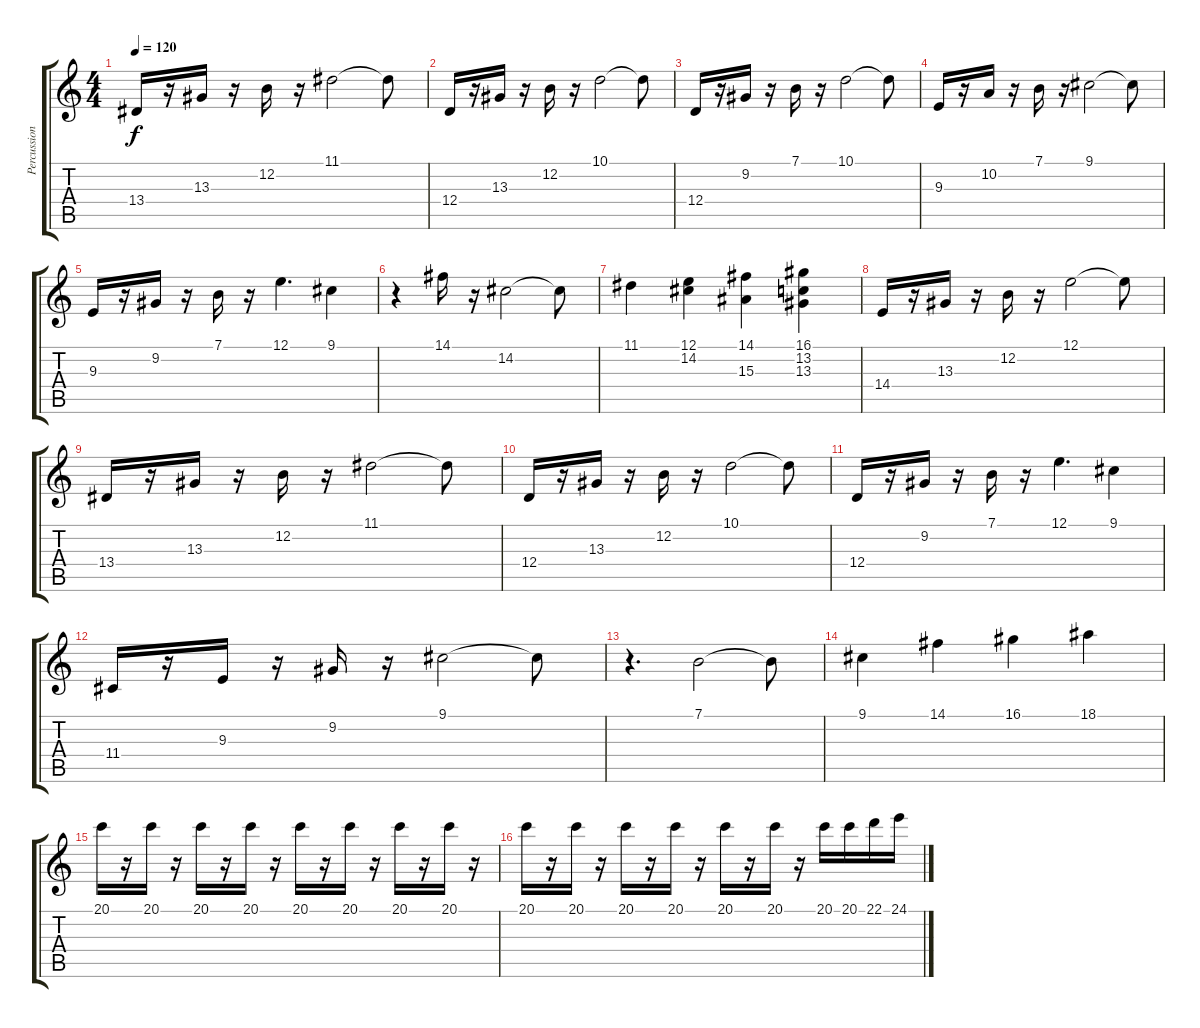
\track ("Percussion" "Percussion") {instrument steeldrums}
\staff {score tabs}
\tuning (E4 B3 G3 D3 A2 E2) {hide}
\ts (4 4)
\tempo 120
\clef g2
\ks c
13.4.16{dy f} r.16 13.3.16 r.16 12.2.16 r.16 11.1.2 11.1{t}.8 |
12.4.16 r.16 13.3.16 r.16 12.2.16 r.16 10.1.2 10.1{t}.8 |
12.4.16 r.16 9.2.16 r.16 7.1.16 r.16 10.1.2 10.1{t}.8 |
9.3.16 r.16 10.2.16 r.16 7.1.16 r.16 9.1.2 9.1{t}.8 |
9.3.16 r.16 9.2.16 r.16 7.1.16 r.16 12.1.4{d} 9.1.4 |
r.4 14.1.16 r.16 14.2.2 14.2{t}.8 |
11.1.4 (12.1 14.2).4 (14.1 15.3).4 (16.1 13.2 13.3).4 |
14.4.16 r.16 13.3.16 r.16 12.2.16 r.16 12.1.2 12.1{t}.8 |
13.4.16 r.16 13.3.16 r.16 12.2.16 r.16 11.1.2 11.1{t}.8 |
12.4.16 r.16 13.3.16 r.16 12.2.16 r.16 10.1.2 10.1{t}.8 |
12.4.16 r.16 9.2.16 r.16 7.1.16 r.16 12.1.4{d} 9.1.4 |
11.4.16 r.16 9.3.16 r.16 9.2.16 r.16 9.1.2 9.1{t}.8 |
r.4{d} 7.1.2 7.1{t}.8 |
9.1.4 14.1.4 16.1.4 18.1.4 |
20.1.16 r.16 20.1.16 r.16 20.1.16 r.16 20.1.16 r.16 20.1.16 r.16 20.1.16 r.16 20.1.16 r.16 20.1.16 r.16 |
20.1.16 r.16 20.1.16 r.16 20.1.16 r.16 20.1.16 r.16 20.1.16 r.16 20.1.16 r.16 20.1.16 20.1.16 22.1.16 24.1.16
